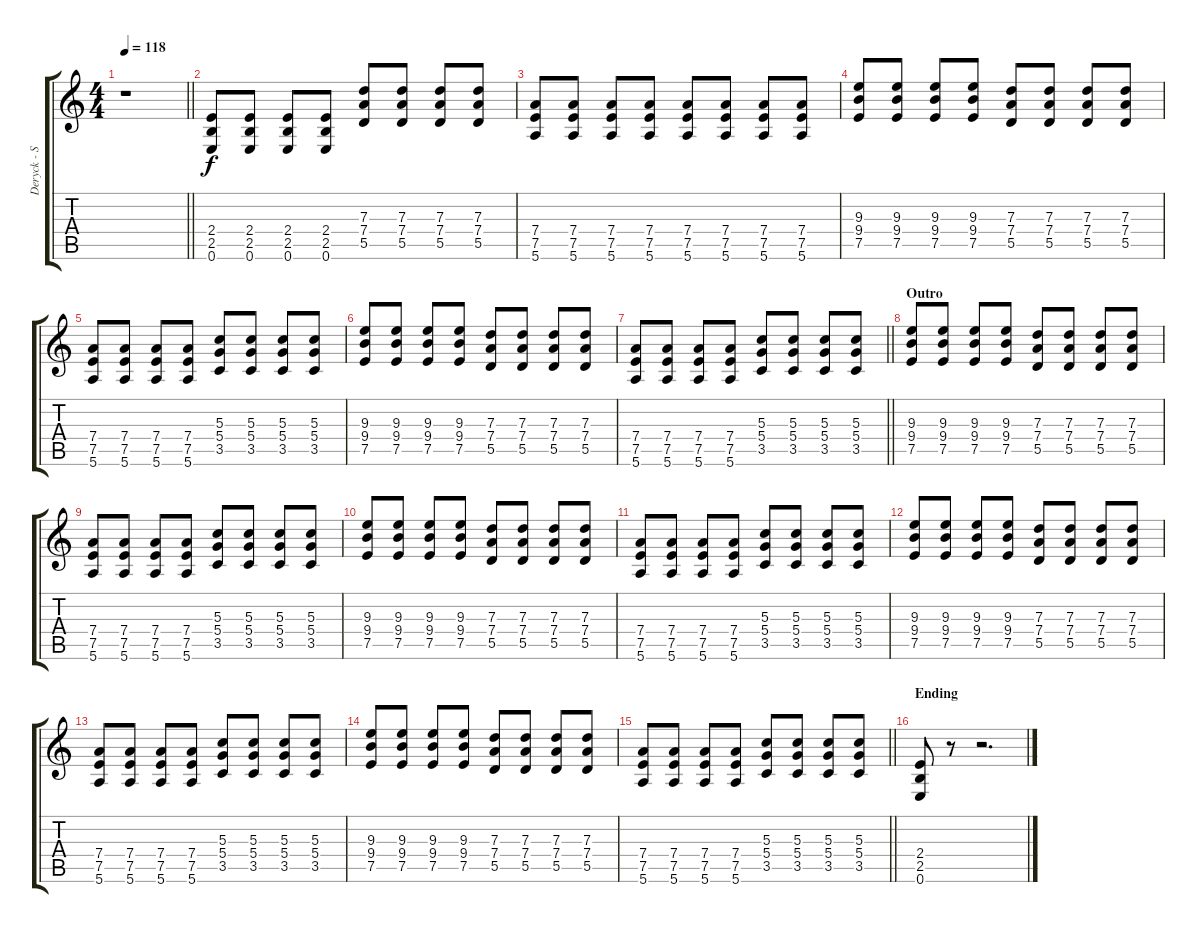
\track ("Deryck - Second" "Deryck - S") {instrument distortionguitar}
\staff {score tabs}
\tuning (E4 B3 G3 D3 A2 E2) {hide}
\ts (4 4)
\tempo 118
\clef g2
\barLineRight lightlight
\ks c
r.1{dy f} |
(2.4 2.5 0.6).8 (2.4 2.5 0.6).8 (2.4 2.5 0.6).8 (2.4 2.5 0.6).8 (7.3 7.4 5.5).8 (7.3 7.4 5.5).8 (7.3 7.4 5.5).8 (7.3 7.4 5.5).8 |
(7.4 7.5 5.6).8 (7.4 7.5 5.6).8 (7.4 7.5 5.6).8 (7.4 7.5 5.6).8 (7.4 7.5 5.6).8 (7.4 7.5 5.6).8 (7.4 7.5 5.6).8 (7.4 7.5 5.6).8 |
(9.3 9.4 7.5).8 (9.3 9.4 7.5).8 (9.3 9.4 7.5).8 (9.3 9.4 7.5).8 (7.3 7.4 5.5).8 (7.3 7.4 5.5).8 (7.3 7.4 5.5).8 (7.3 7.4 5.5).8 |
(7.4 7.5 5.6).8 (7.4 7.5 5.6).8 (7.4 7.5 5.6).8 (7.4 7.5 5.6).8 (5.3 5.4 3.5).8 (5.3 5.4 3.5).8 (5.3 5.4 3.5).8 (5.3 5.4 3.5).8 |
(9.3 9.4 7.5).8 (9.3 9.4 7.5).8 (9.3 9.4 7.5).8 (9.3 9.4 7.5).8 (7.3 7.4 5.5).8 (7.3 7.4 5.5).8 (7.3 7.4 5.5).8 (7.3 7.4 5.5).8 |
\barLineRight lightlight
(7.4 7.5 5.6).8 (7.4 7.5 5.6).8 (7.4 7.5 5.6).8 (7.4 7.5 5.6).8 (5.3 5.4 3.5).8 (5.3 5.4 3.5).8 (5.3 5.4 3.5).8 (5.3 5.4 3.5).8 |
\section ("" "Outro")
(9.3 9.4 7.5).8 (9.3 9.4 7.5).8 (9.3 9.4 7.5).8 (9.3 9.4 7.5).8 (7.3 7.4 5.5).8 (7.3 7.4 5.5).8 (7.3 7.4 5.5).8 (7.3 7.4 5.5).8 |
(7.4 7.5 5.6).8 (7.4 7.5 5.6).8 (7.4 7.5 5.6).8 (7.4 7.5 5.6).8 (5.3 5.4 3.5).8 (5.3 5.4 3.5).8 (5.3 5.4 3.5).8 (5.3 5.4 3.5).8 |
(9.3 9.4 7.5).8 (9.3 9.4 7.5).8 (9.3 9.4 7.5).8 (9.3 9.4 7.5).8 (7.3 7.4 5.5).8 (7.3 7.4 5.5).8 (7.3 7.4 5.5).8 (7.3 7.4 5.5).8 |
(7.4 7.5 5.6).8 (7.4 7.5 5.6).8 (7.4 7.5 5.6).8 (7.4 7.5 5.6).8 (5.3 5.4 3.5).8 (5.3 5.4 3.5).8 (5.3 5.4 3.5).8 (5.3 5.4 3.5).8 |
(9.3 9.4 7.5).8 (9.3 9.4 7.5).8 (9.3 9.4 7.5).8 (9.3 9.4 7.5).8 (7.3 7.4 5.5).8 (7.3 7.4 5.5).8 (7.3 7.4 5.5).8 (7.3 7.4 5.5).8 |
(7.4 7.5 5.6).8 (7.4 7.5 5.6).8 (7.4 7.5 5.6).8 (7.4 7.5 5.6).8 (5.3 5.4 3.5).8 (5.3 5.4 3.5).8 (5.3 5.4 3.5).8 (5.3 5.4 3.5).8 |
(9.3 9.4 7.5).8 (9.3 9.4 7.5).8 (9.3 9.4 7.5).8 (9.3 9.4 7.5).8 (7.3 7.4 5.5).8 (7.3 7.4 5.5).8 (7.3 7.4 5.5).8 (7.3 7.4 5.5).8 |
\barLineRight lightlight
(7.4 7.5 5.6).8 (7.4 7.5 5.6).8 (7.4 7.5 5.6).8 (7.4 7.5 5.6).8 (5.3 5.4 3.5).8 (5.3 5.4 3.5).8 (5.3 5.4 3.5).8 (5.3 5.4 3.5).8 |
\section ("" "Ending")
(2.4 2.5 0.6).8 r.8 r.2{d}
